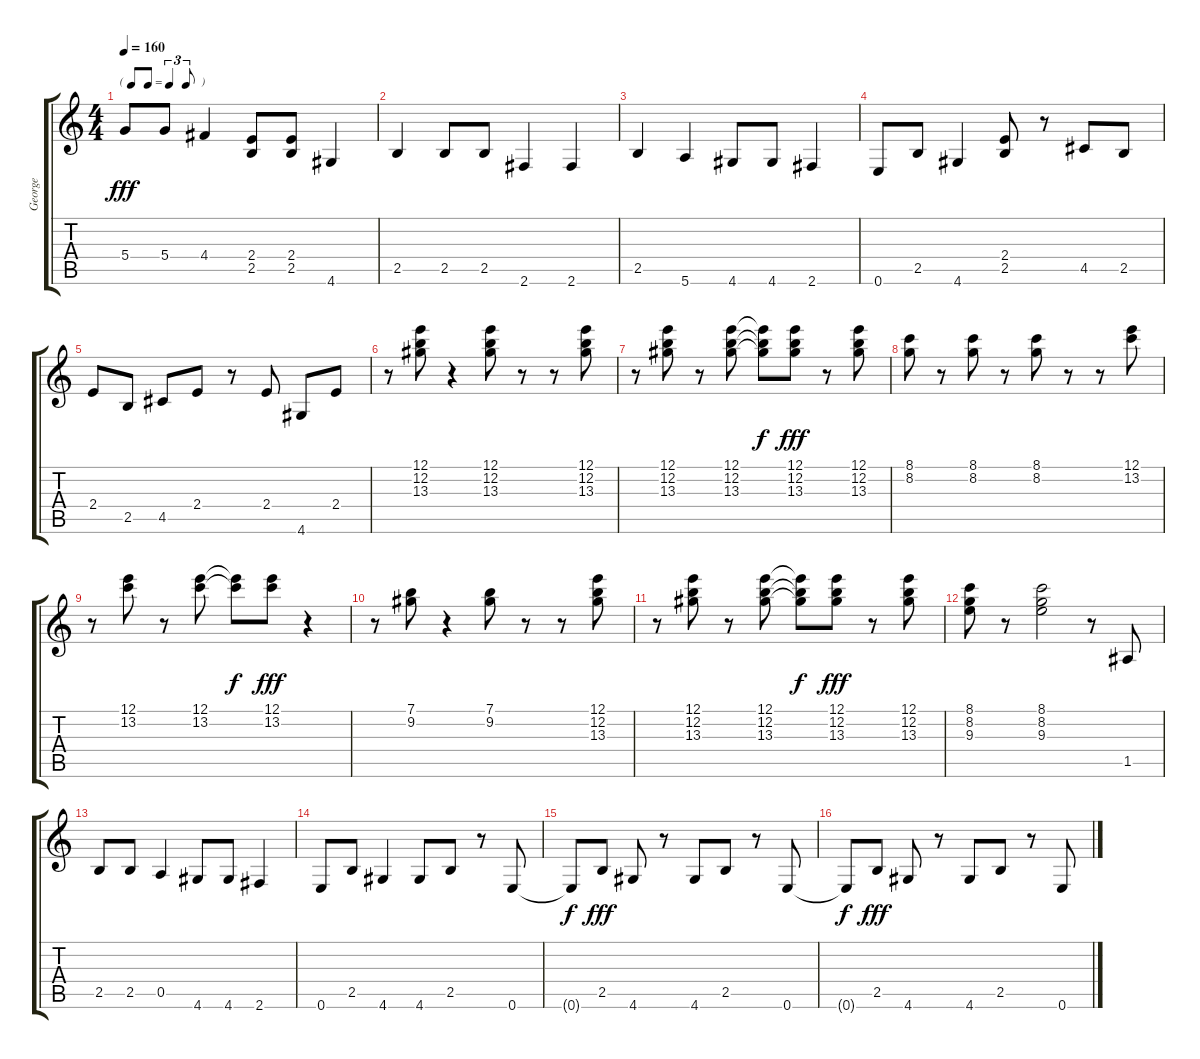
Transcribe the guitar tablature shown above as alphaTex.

\track ("George" "George") {instrument electricguitarjazz}
\staff {score tabs}
\tuning (E4 B3 G3 D3 A2 E2) {hide}
\ts (4 4)
\tf triplet8th
\tempo 160
\clef g2
\ks c
5.4.8{dy fff} 5.4.8 4.4.4 (2.4 2.5).8 (2.4 2.5).8 4.6.4 |
2.5.4 2.5.8 2.5.8 2.6.4 2.6.4 |
2.5.4 5.6.4 4.6.8 4.6.8 2.6.4 |
0.6.8 2.5.8 4.6.4 (2.4 2.5).8 r.8 4.5.8 2.5.8 |
2.4.8 2.5.8 4.5.8 2.4.8 r.8 2.4.8 4.6.8 2.4.8 |
r.8{volume 16} (12.1 12.2 13.3).8 r.4 (12.1 12.2 13.3).8 r.8 r.8 (12.1 12.2 13.3).8 |
r.8 (12.1 12.2 13.3).8 r.8 (12.1 12.2 13.3).8 (12.1{t} 12.2{t} 13.3{t}).8{dy f} (12.1 12.2 13.3).8{dy fff} r.8 (12.1 12.2 13.3).8 |
(8.1 8.2).8 r.8 (8.1 8.2).8 r.8 (8.1 8.2).8 r.8 r.8 (12.1 13.2).8 |
r.8 (12.1 13.2).8 r.8 (12.1 13.2).8 (12.1{t} 13.2{t}).8{dy f} (12.1 13.2).8{dy fff} r.4 |
r.8 (7.1 9.2).8 r.4 (7.1 9.2).8 r.8 r.8 (12.1 12.2 13.3).8 |
r.8 (12.1 12.2 13.3).8 r.8 (12.1 12.2 13.3).8 (12.1{t} 12.2{t} 13.3{t}).8{dy f} (12.1 12.2 13.3).8{dy fff} r.8 (12.1 12.2 13.3).8 |
(8.1 8.2 9.3).8 r.8 (8.1 8.2 9.3).2 r.8 1.5.8 |
2.5.8 2.5.8 0.5.4 4.6.8 4.6.8 2.6.4 |
0.6.8 2.5.8 4.6.4 4.6.8 2.5.8 r.8 0.6.8 |
0.6{t}.8{dy f} 2.5.8{dy fff} 4.6.8 r.8 4.6.8 2.5.8 r.8 0.6.8 |
0.6{t}.8{dy f} 2.5.8{dy fff} 4.6.8 r.8 4.6.8 2.5.8 r.8 0.6.8
